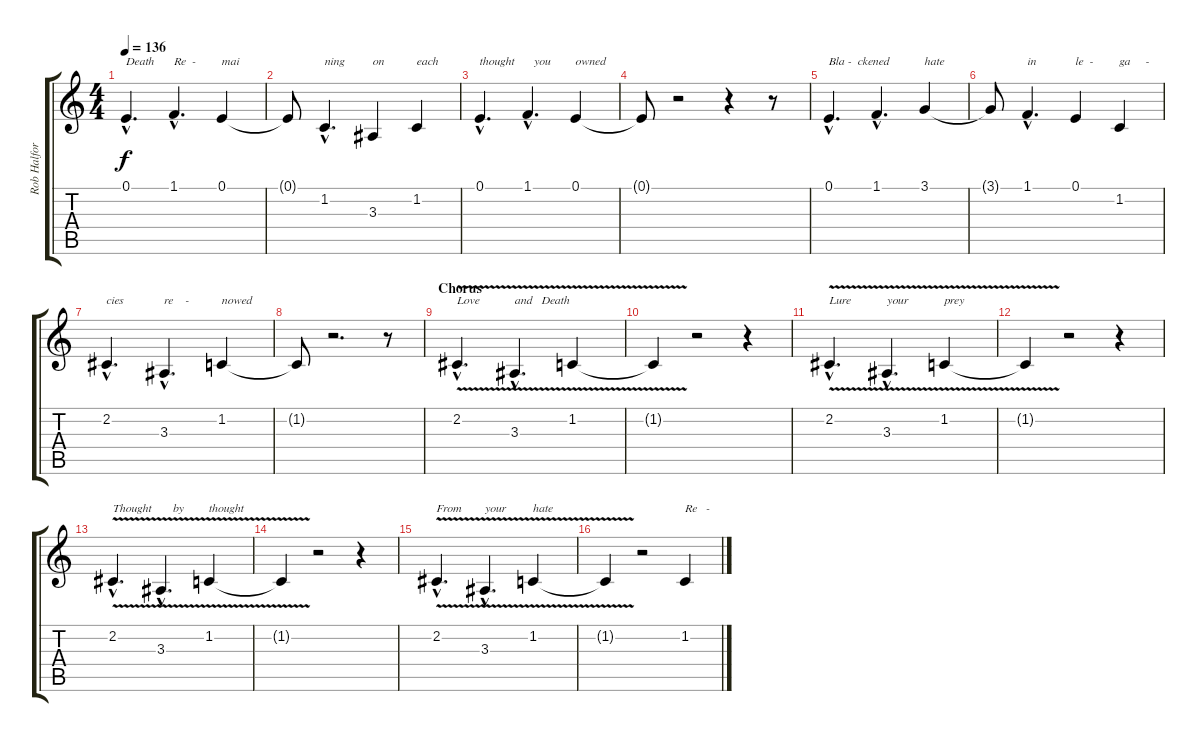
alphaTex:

\track ("Rob Halford" "Rob Halfor") {instrument sopranosax}
\staff {score tabs}
\tuning (E4 B3 G3 D3 A2 E2) {hide}
\ts (4 4)
\tempo 136
\clef g2
\ks c
0.1{hac}.4{d txt "Death" dy f} 1.1{hac}.4{d txt "Re  -"} 0.1.4{txt "mai"} |
0.1{t}.8 1.2{hac}.4{d txt "ning"} 3.3.4{txt "on"} 1.2.4{txt "each"} |
0.1{hac}.4{d txt "thought"} 1.1{hac}.4{d txt "  you"} 0.1.4{txt "owned"} |
0.1{t}.8 r.2 r.4 r.8 |
0.1{hac}.4{d txt "Bla -  ckened"} 1.1{hac}.4{d} 3.1.4{txt "hate"} |
3.1{t}.8 1.1{hac}.4{d txt "in     "} 0.1.4{txt "le  -"} 1.2.4{txt "ga     -"} |
2.2{hac}.4{d txt "cies"} 3.3{hac}.4{d txt "re    -"} 1.2.4{txt "nowed"} |
1.2{t}.8 r.2{d} r.8 |
\section ("" "Chorus")
2.2{v hac}.4{d txt "Love"} 3.3{v hac}.4{d txt "and   Death"} 1.2{v}.4 |
1.2{t}.4 r.2 r.4 |
2.2{v hac}.4{d txt "Lure"} 3.3{v hac}.4{d txt "your"} 1.2{v}.4{txt "prey"} |
1.2{t}.4 r.2 r.4 |
2.2{v hac}.4{d txt "Thought "} 3.3{v hac}.4{d txt "    by"} 1.2{v}.4{txt "thought"} |
1.2{t}.4 r.2 r.4 |
2.2{v hac}.4{d txt "From "} 3.3{v hac}.4{d txt "your"} 1.2{v}.4{txt "hate"} |
1.2{t}.4 r.2 1.2.4{txt "Re   -"}
